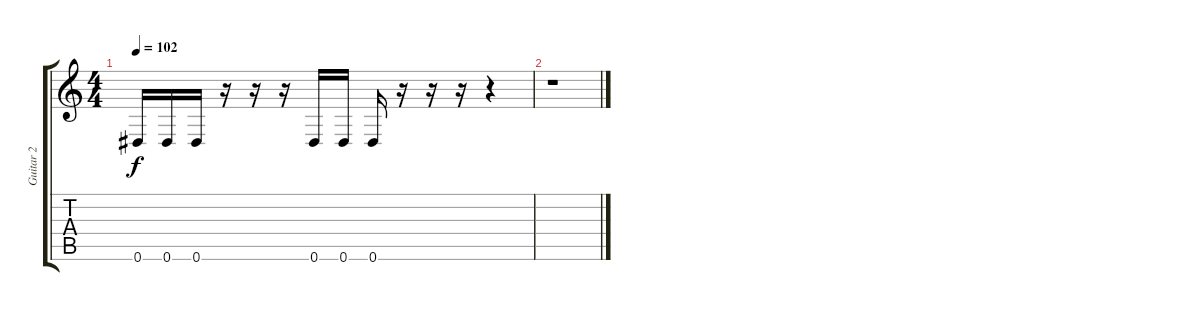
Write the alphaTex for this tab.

\track ("Guitar 2" "Guitar 2") {instrument distortionguitar}
\staff {score tabs}
\tuning (Eb4 Bb3 Gb3 Db3 Ab2 Eb2) {hide}
\ts (4 4)
\tempo 102
\clef g2
\ks c
0.6.16{dy f} 0.6.16 0.6.16 r.16 r.16 r.16 0.6.16 0.6.16 0.6.16 r.16 r.16 r.16 r.4 |
r.1
